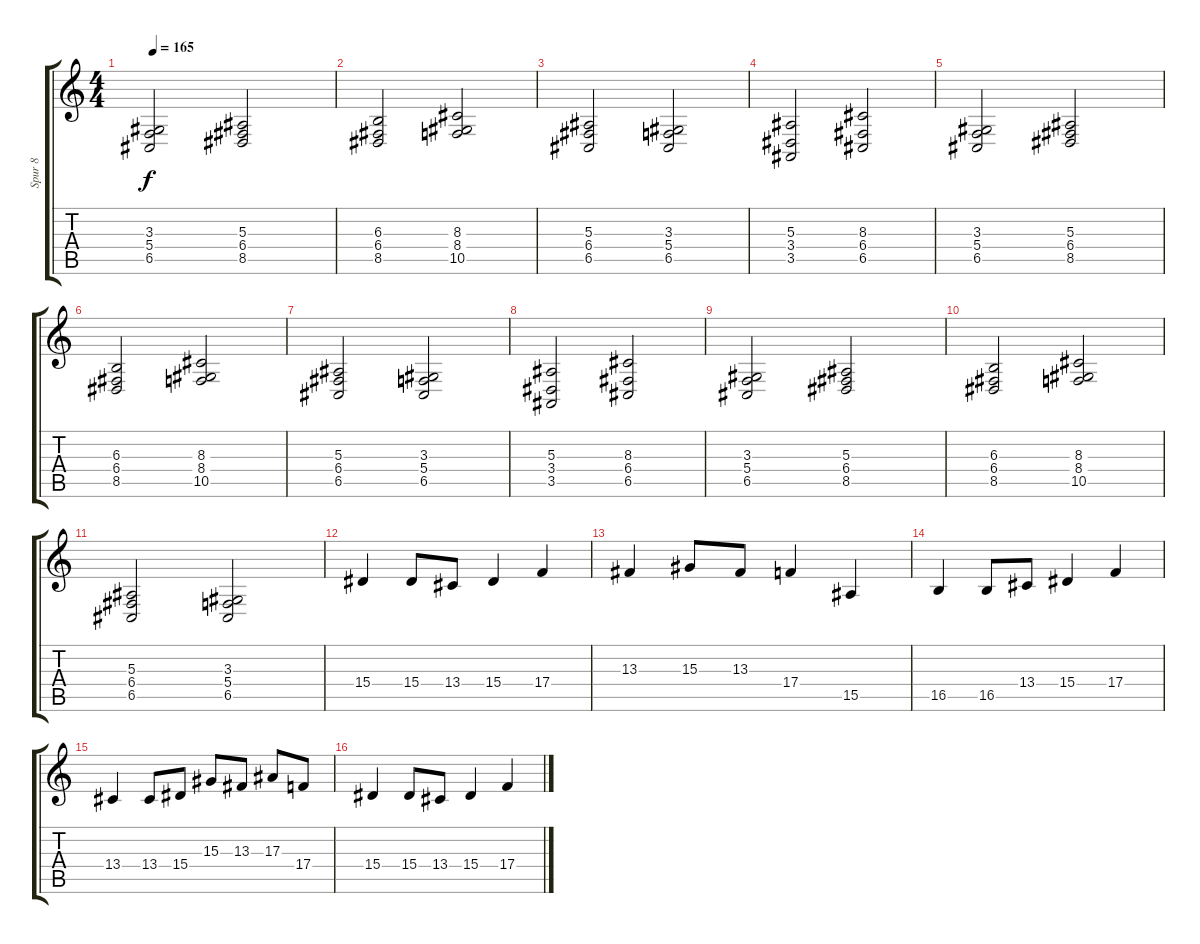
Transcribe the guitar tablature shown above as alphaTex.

\track ("Spur 8" "Spur 8") {instrument stringensemble1}
\staff {score tabs}
\tuning (D4 A3 F3 C3 G2 D2) {hide}
\ts (4 4)
\tempo 165
\clef g2
\ks c
(3.3 5.4 6.5).2{dy f} (5.3 6.4 8.5).2 |
(6.3 6.4 8.5).2 (8.3 8.4 10.5).2 |
(5.3 6.4 6.5).2 (3.3 5.4 6.5).2 |
(5.3 3.4 3.5).2 (8.3 6.4 6.5).2 |
(3.3 5.4 6.5).2 (5.3 6.4 8.5).2 |
(6.3 6.4 8.5).2 (8.3 8.4 10.5).2 |
(5.3 6.4 6.5).2 (3.3 5.4 6.5).2 |
(5.3 3.4 3.5).2 (8.3 6.4 6.5).2 |
(3.3 5.4 6.5).2 (5.3 6.4 8.5).2 |
(6.3 6.4 8.5).2 (8.3 8.4 10.5).2 |
(5.3 6.4 6.5).2 (3.3 5.4 6.5).2 |
15.4.4 15.4.8 13.4.8 15.4.4 17.4.4 |
13.3.4 15.3.8 13.3.8 17.4.4 15.5.4 |
16.5.4 16.5.8 13.4.8 15.4.4 17.4.4 |
13.4.4 13.4.8 15.4.8 15.3.8 13.3.8 17.3.8 17.4.8 |
15.4.4 15.4.8 13.4.8 15.4.4 17.4.4
